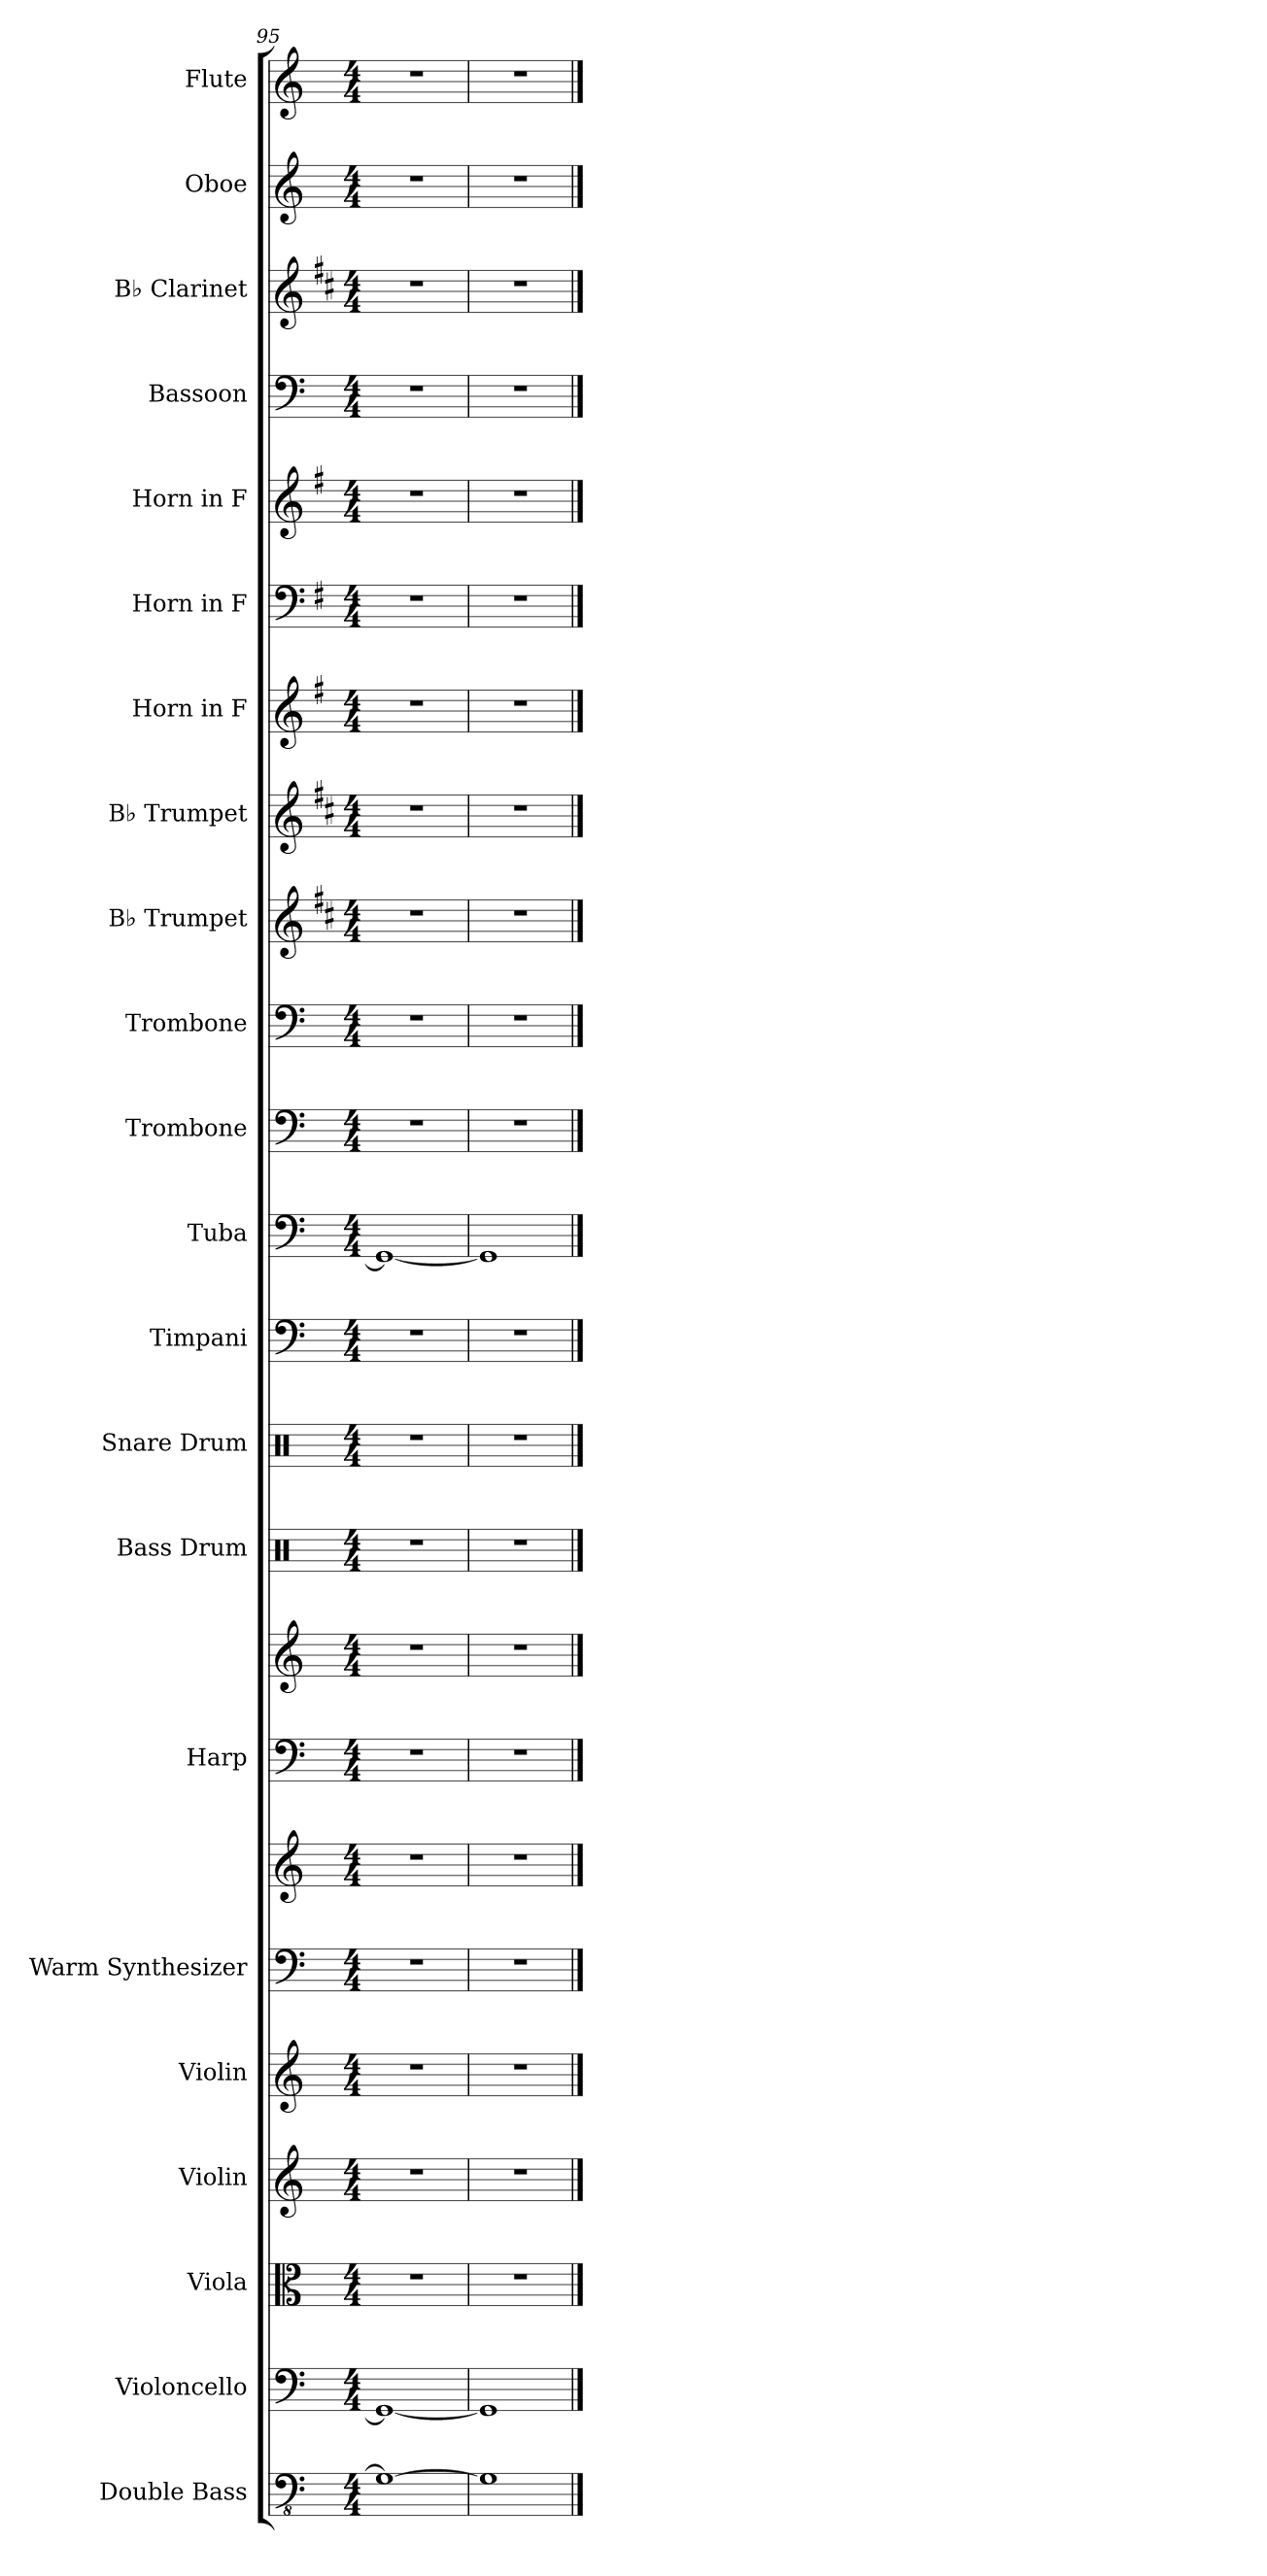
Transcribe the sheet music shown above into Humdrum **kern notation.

**kern	**kern	**kern	**kern	**kern	**kern	**kern	**kern	**kern	**kern	**kern	**kern	**kern	**kern	**kern	**kern	**kern	**kern	**kern	**kern	**kern	**kern	**kern	**kern
*part22	*part21	*part20	*part19	*part18	*part17	*part17	*part16	*part16	*part15	*part14	*part13	*part12	*part11	*part10	*part9	*part8	*part7	*part6	*part5	*part4	*part3	*part2	*part1
*staff24	*staff23	*staff22	*staff21	*staff20	*staff19	*staff18	*staff17	*staff16	*staff15	*staff14	*staff13	*staff12	*staff11	*staff10	*staff9	*staff8	*staff7	*staff6	*staff5	*staff4	*staff3	*staff2	*staff1
*I"Double Bass	*I"Violoncello	*I"Viola	*I"Violin	*I"Violin	*I"Warm Synthesizer	*	*I"Harp	*	*I"Bass Drum	*I"Snare Drum	*I"Timpani	*I"Tuba	*I"Trombone	*I"Trombone	*I"B♭ Trumpet	*I"B♭ Trumpet	*I"Horn in F	*I"Horn in F	*I"Horn in F	*I"Bassoon	*I"B♭ Clarinet	*I"Oboe	*I"Flute
*I'Db.	*I'Vc.	*I'Vla.	*I'Vln.	*I'Vln.	*I'Synth.	*	*I'Hrp.	*	*I'B. Dr.	*I'Sn. Dr.	*I'Timp.	*I'Tba.	*I'Tbn.	*I'Tbn.	*I'B♭ Tpt.	*I'B♭ Tpt.	*	*	*	*I'Bsn.	*I'B♭ Cl.	*I'Ob.	*I'Fl.
*clefFv4	*clefF4	*clefC3	*clefG2	*clefG2	*clefF4	*clefG2	*clefF4	*clefG2	*clefX	*clefX	*clefF4	*clefF4	*clefF4	*clefF4	*clefG2	*clefG2	*clefG2	*clefF4	*clefG2	*clefF4	*clefG2	*clefG2	*clefG2
*ITrd7c12	*	*	*	*	*	*	*	*	*	*	*	*	*	*	*ITrd1c2	*ITrd1c2	*ITrd4c7	*ITrd4c7	*ITrd4c7	*	*ITrd1c2	*	*
*k[]	*k[]	*k[]	*k[]	*k[]	*k[]	*k[]	*k[]	*k[]	*k[]	*k[]	*k[]	*k[]	*k[]	*k[]	*k[]	*k[]	*k[]	*k[]	*k[]	*k[]	*k[]	*k[]	*k[]
*M4/4	*M4/4	*M4/4	*M4/4	*M4/4	*M4/4	*M4/4	*M4/4	*M4/4	*M4/4	*M4/4	*M4/4	*M4/4	*M4/4	*M4/4	*M4/4	*M4/4	*M4/4	*M4/4	*M4/4	*M4/4	*M4/4	*M4/4	*M4/4
=95	=95	=95	=95	=95	=95	=95	=95	=95	=95	=95	=95	=95	=95	=95	=95	=95	=95	=95	=95	=95	=95	=95	=95
1GGG_	1GG_	1r	1r	1r	1r	1r	1r	1r	1r	1r	1r	1GG_	1r	1r	1r	1r	1r	1r	1r	1r	1r	1r	1r
=96	=96	=96	=96	=96	=96	=96	=96	=96	=96	=96	=96	=96	=96	=96	=96	=96	=96	=96	=96	=96	=96	=96	=96
1GGG]	1GG]	1r	1r	1r	1r	1r	1r	1r	1r	1r	1r	1GG]	1r	1r	1r	1r	1r	1r	1r	1r	1r	1r	1r
==	==	==	==	==	==	==	==	==	==	==	==	==	==	==	==	==	==	==	==	==	==	==	==
*-	*-	*-	*-	*-	*-	*-	*-	*-	*-	*-	*-	*-	*-	*-	*-	*-	*-	*-	*-	*-	*-	*-	*-
